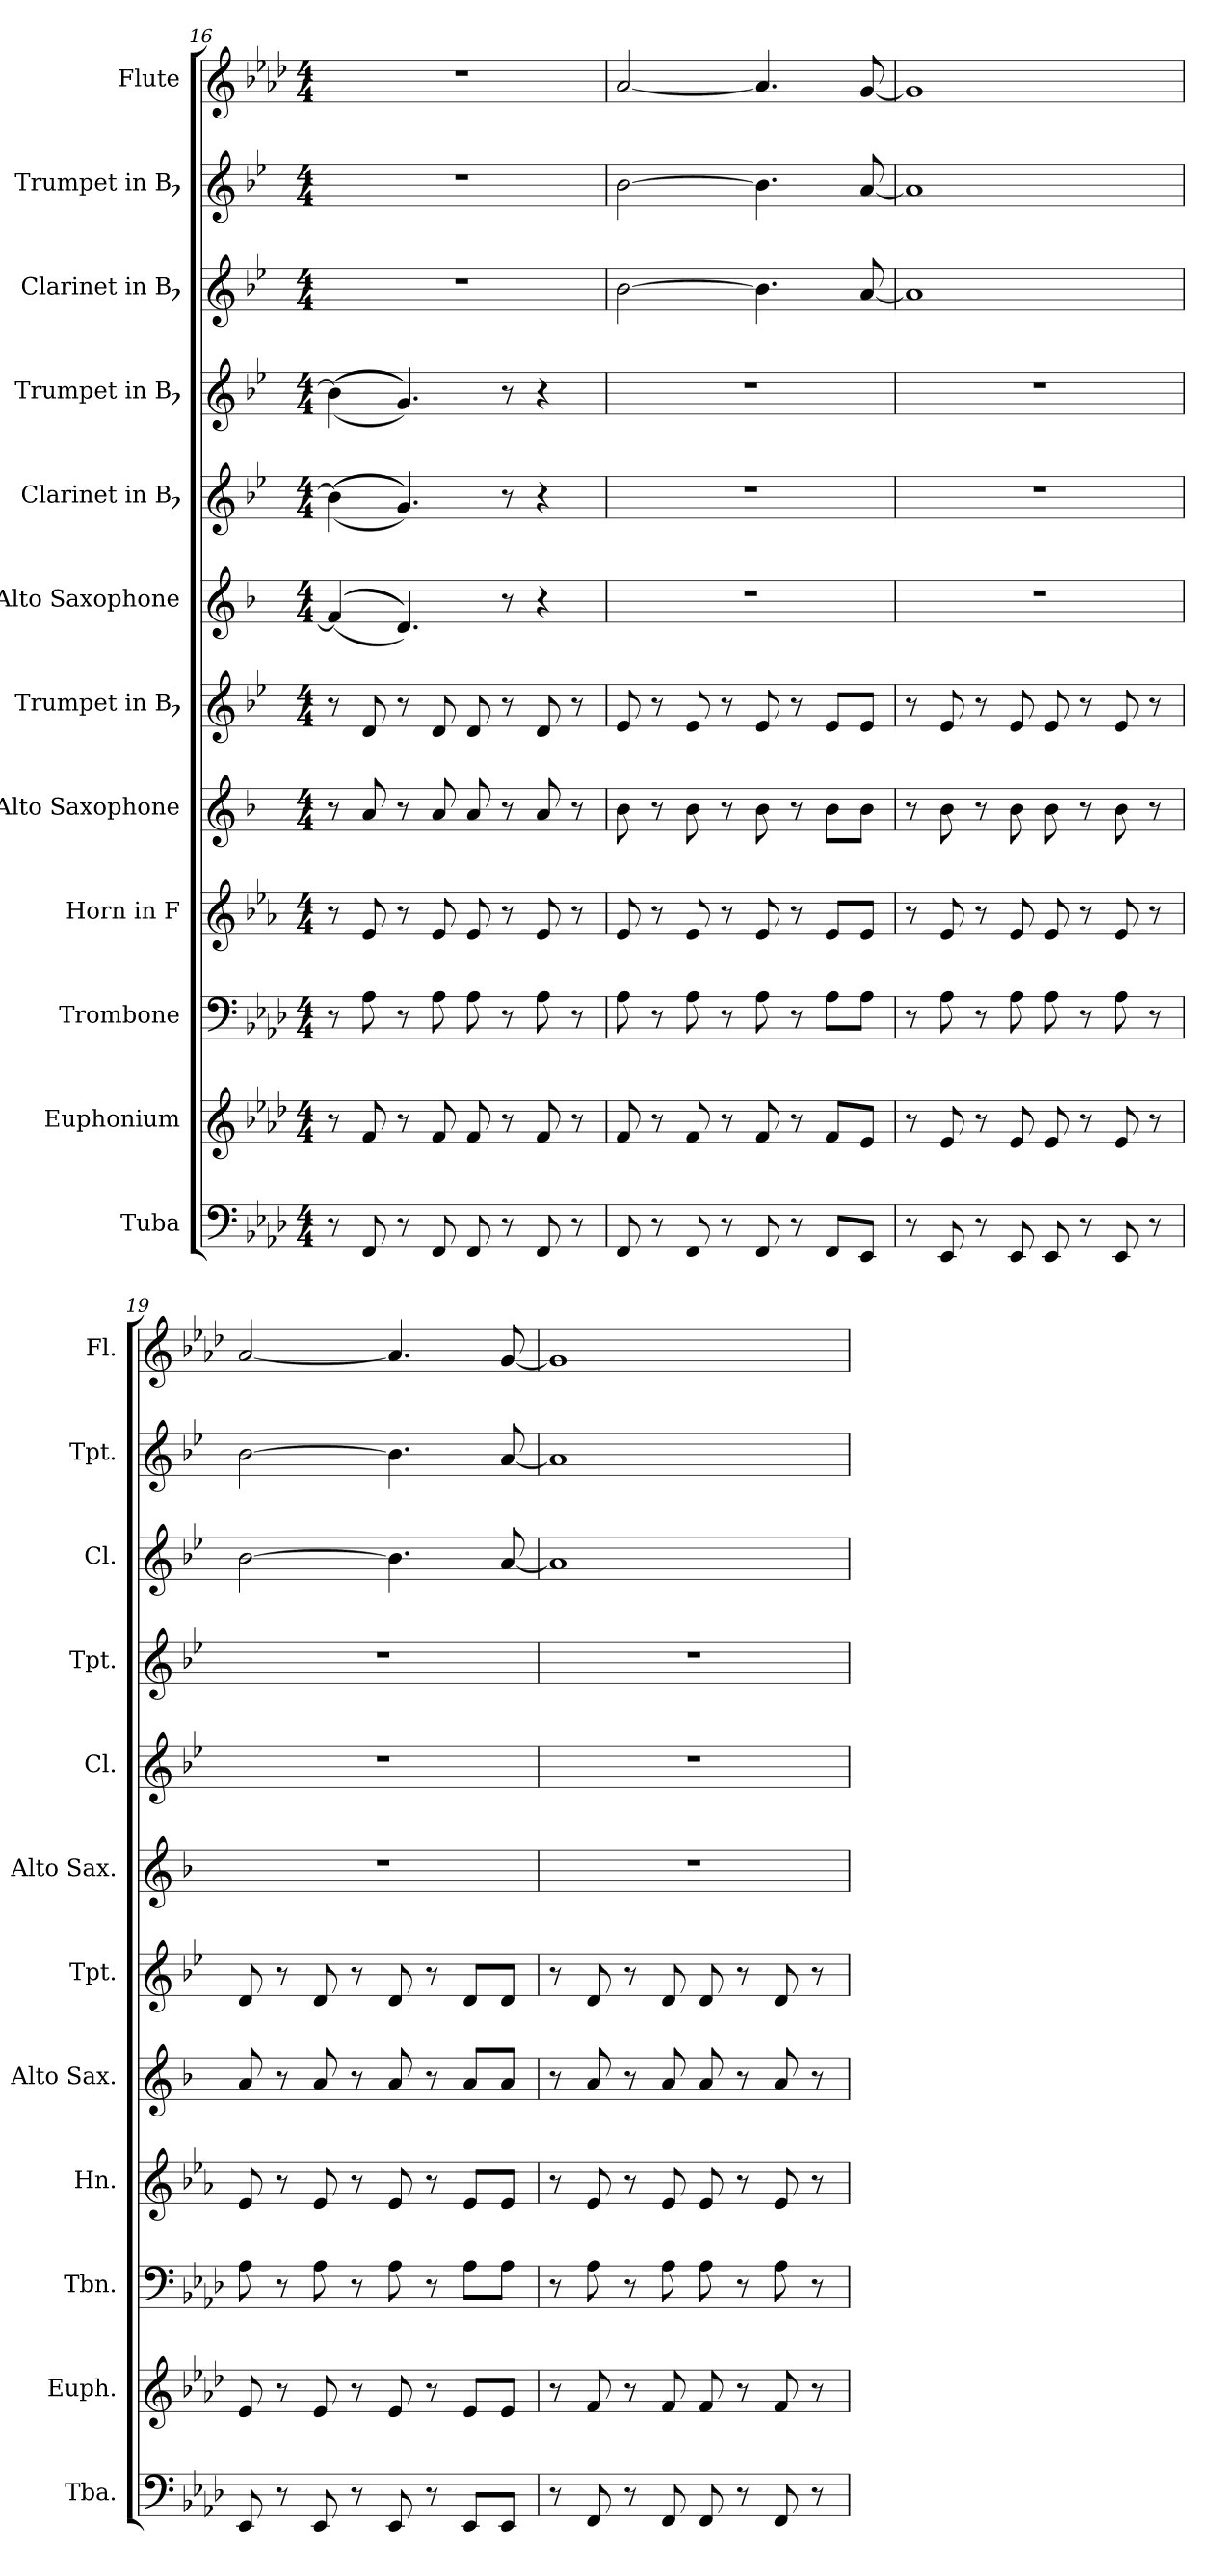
**kern	**kern	**kern	**kern	**kern	**kern	**kern	**kern	**kern	**kern	**kern	**kern
*part12	*part11	*part10	*part9	*part8	*part7	*part6	*part5	*part4	*part3	*part2	*part1
*staff12	*staff11	*staff10	*staff9	*staff8	*staff7	*staff6	*staff5	*staff4	*staff3	*staff2	*staff1
*I"Tuba	*I"Euphonium	*I"Trombone	*I"Horn in F	*I"Alto Saxophone	*I"Trumpet in Bb	*I"Alto Saxophone	*I"Clarinet in Bb	*I"Trumpet in Bb	*I"Clarinet in Bb	*I"Trumpet in Bb	*I"Flute
*I'Tba.	*I'Euph.	*I'Tbn.	*I'Hn.	*I'Alto Sax.	*I'Tpt.	*I'Alto Sax.	*I'Cl.	*I'Tpt.	*I'Cl.	*I'Tpt.	*I'Fl.
!!LO:PB:g=z
*clefF4	*clefG2	*clefF4	*clefG2	*clefG2	*clefG2	*clefG2	*clefG2	*clefG2	*clefG2	*clefG2	*clefG2
*	*ITrd8c14	*	*ITrd4c7	*ITrd5c9	*ITrd1c2	*ITrd5c9	*ITrd1c2	*ITrd1c2	*ITrd1c2	*ITrd1c2	*
*k[b-e-a-d-]	*k[b-e-a-d-]	*k[b-e-a-d-]	*k[b-e-a-d-]	*k[b-e-a-d-]	*k[b-e-a-d-]	*k[b-e-a-d-]	*k[b-e-a-d-]	*k[b-e-a-d-]	*k[b-e-a-d-]	*k[b-e-a-d-]	*k[b-e-a-d-]
*f:	*f:	*f:	*f:	*f:	*f:	*f:	*f:	*f:	*f:	*f:	*f:
*M4/4	*M4/4	*M4/4	*M4/4	*M4/4	*M4/4	*M4/4	*M4/4	*M4/4	*M4/4	*M4/4	*M4/4
=16	=16	=16	=16	=16	=16	=16	=16	=16	=16	=16	=16
8r	8r	8r	8r	8r	8r	(((4A-/]	(((4a-\]	(((4a-\]	1r	1r	1r
8FF/	8F/	8A-\	8A-/	8c/	8c/	.	.	.	.	.	.
8r	8r	8r	8r	8r	8r	4.F/)))	4.f/)))	4.f/)))	.	.	.
8FF/	8F/	8A-\	8A-/	8c/	8c/	.	.	.	.	.	.
8FF/	8F/	8A-\	8A-/	8c/	8c/	.	.	.	.	.	.
8r	8r	8r	8r	8r	8r	8r	8r	8r	.	.	.
8FF/	8F/	8A-\	8A-/	8c/	8c/	4r	4r	4r	.	.	.
8r	8r	8r	8r	8r	8r	.	.	.	.	.	.
=17	=17	=17	=17	=17	=17	=17	=17	=17	=17	=17	=17
8FF/	8F/	8A-\	8A-/	8d-\	8d-/	1r	1r	1r	[2a-\	[2a-\	[2a-/
8r	8r	8r	8r	8r	8r	.	.	.	.	.	.
8FF/	8F/	8A-\	8A-/	8d-\	8d-/	.	.	.	.	.	.
8r	8r	8r	8r	8r	8r	.	.	.	.	.	.
8FF/	8F/	8A-\	8A-/	8d-\	8d-/	.	.	.	4.a-\]	4.a-\]	4.a-/]
8r	8r	8r	8r	8r	8r	.	.	.	.	.	.
8FF/L	8F/L	8A-\L	8A-/L	8d-\L	8d-/L	.	.	.	.	.	.
8EE-/J	8E-/J	8A-\J	8A-/J	8d-\J	8d-/J	.	.	.	[8g/	[8g/	[8g/
=18	=18	=18	=18	=18	=18	=18	=18	=18	=18	=18	=18
8r	8r	8r	8r	8r	8r	1r	1r	1r	1g]	1g]	1g]
8EE-/	8E-/	8A-\	8A-/	8d-\	8d-/	.	.	.	.	.	.
8r	8r	8r	8r	8r	8r	.	.	.	.	.	.
8EE-/	8E-/	8A-\	8A-/	8d-\	8d-/	.	.	.	.	.	.
8EE-/	8E-/	8A-\	8A-/	8d-\	8d-/	.	.	.	.	.	.
8r	8r	8r	8r	8r	8r	.	.	.	.	.	.
8EE-/	8E-/	8A-\	8A-/	8d-\	8d-/	.	.	.	.	.	.
8r	8r	8r	8r	8r	8r	.	.	.	.	.	.
!!LO:PB:g=z
=19	=19	=19	=19	=19	=19	=19	=19	=19	=19	=19	=19
8EE-/	8E-/	8A-\	8A-/	8c/	8c/	1r	1r	1r	[2a-\	[2a-\	[2a-/
8r	8r	8r	8r	8r	8r	.	.	.	.	.	.
8EE-/	8E-/	8A-\	8A-/	8c/	8c/	.	.	.	.	.	.
8r	8r	8r	8r	8r	8r	.	.	.	.	.	.
8EE-/	8E-/	8A-\	8A-/	8c/	8c/	.	.	.	4.a-\]	4.a-\]	4.a-/]
8r	8r	8r	8r	8r	8r	.	.	.	.	.	.
8EE-/L	8E-/L	8A-\L	8A-/L	8c/L	8c/L	.	.	.	.	.	.
8EE-/J	8E-/J	8A-\J	8A-/J	8c/J	8c/J	.	.	.	[8g/	[8g/	[8g/
=20	=20	=20	=20	=20	=20	=20	=20	=20	=20	=20	=20
8r	8r	8r	8r	8r	8r	1r	1r	1r	1g]	1g]	1g]
8FF/	8F/	8A-\	8A-/	8c/	8c/	.	.	.	.	.	.
8r	8r	8r	8r	8r	8r	.	.	.	.	.	.
8FF/	8F/	8A-\	8A-/	8c/	8c/	.	.	.	.	.	.
8FF/	8F/	8A-\	8A-/	8c/	8c/	.	.	.	.	.	.
8r	8r	8r	8r	8r	8r	.	.	.	.	.	.
8FF/	8F/	8A-\	8A-/	8c/	8c/	.	.	.	.	.	.
8r	8r	8r	8r	8r	8r	.	.	.	.	.	.
=	=	=	=	=	=	=	=	=	=	=	=
*-	*-	*-	*-	*-	*-	*-	*-	*-	*-	*-	*-
